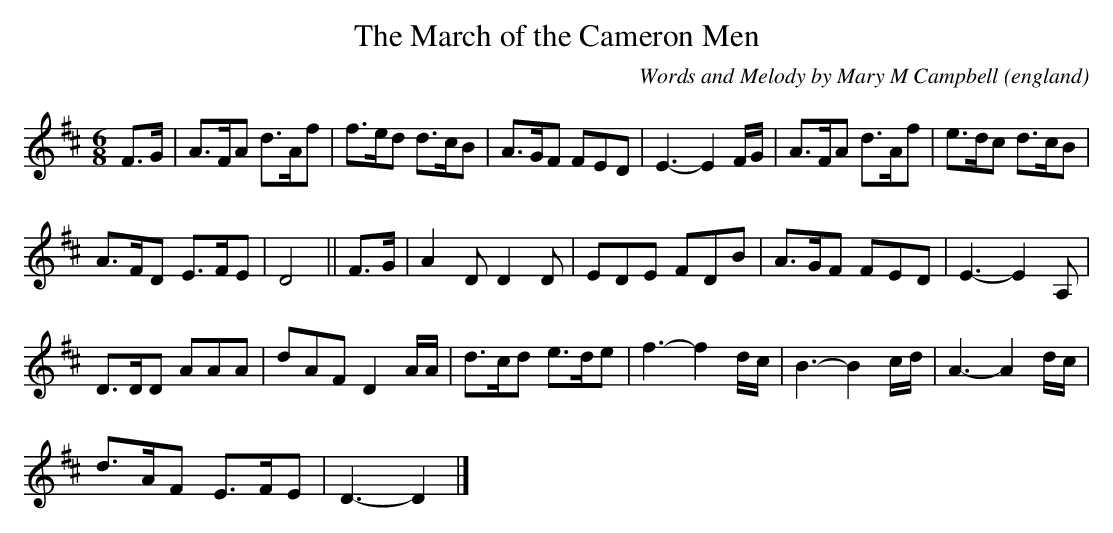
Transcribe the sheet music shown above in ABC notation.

X:1
T:The March of the Cameron Men
O:england
C:Words and Melody by Mary M Campbell
M:6/8
L:1/8
K:D
F>G|A>FA d>Af|f>ed d>cB|A>GF FED|E3-E2 F/G/|A>FA d>Af|e>dc d>cB|
A>FD E>FE|D4 || F>G|A2 D D2 D|EDE FDB|A>GF FED|E3-E2 A,|
D>DD AAA|dAF D2 A/A/|d>cd e>de|f3-f2 d/c/|B3-B2 c/d/|A3-A2 d/c/|
d>AF E>FE|D3-D2|]
